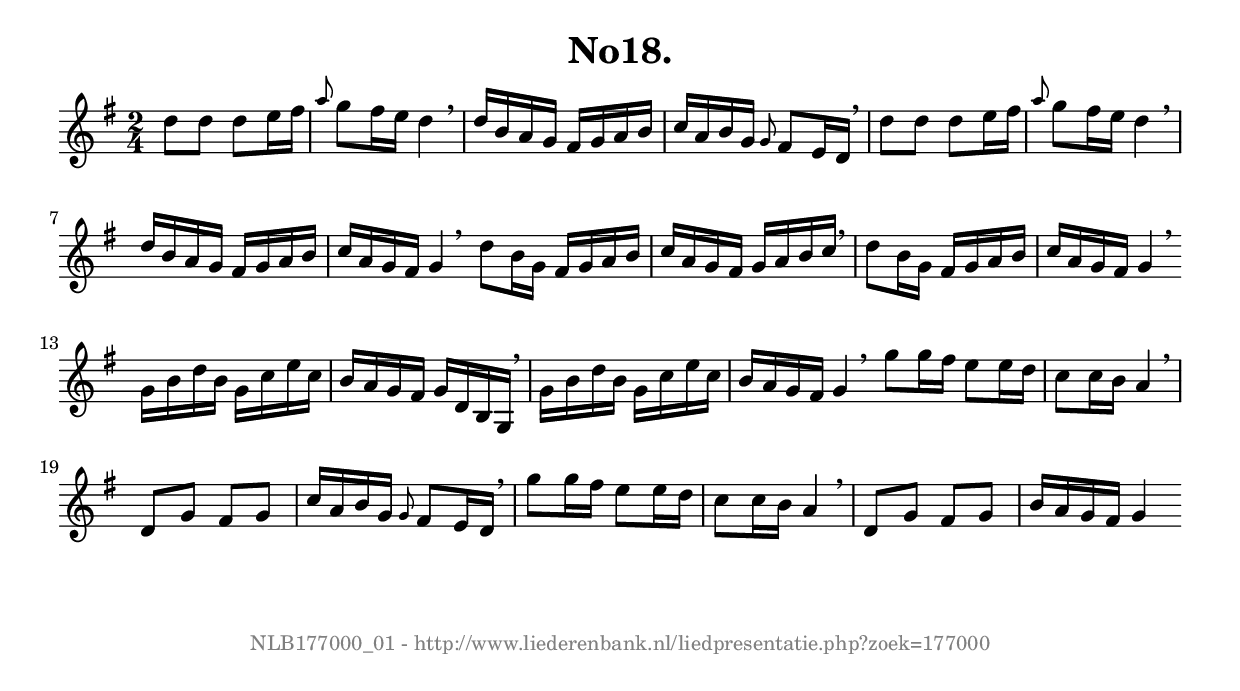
%
% produced by wce2krn 1.64 (7 June 2014)
%
\version"2.16"
#(append! paper-alist '(("long" . (cons (* 210 mm) (* 2000 mm)))))
#(set-default-paper-size "long")
sb = {\breathe}
mBreak = {\breathe }
bBreak = {\breathe }
x = {\once\override NoteHead #'style = #'cross }
gl=\glissando
itime={\override Staff.TimeSignature #'stencil = ##f }
ficta = {\once\set suggestAccidentals = ##t}
fine = {\once\override Score.RehearsalMark #'self-alignment-X = #1 \mark \markup {\italic{Fine}}}
dc = {\once\override Score.RehearsalMark #'self-alignment-X = #1 \mark \markup {\italic{D.C.}}}
dcf = {\once\override Score.RehearsalMark #'self-alignment-X = #1 \mark \markup {\italic{D.C. al Fine}}}
dcc = {\once\override Score.RehearsalMark #'self-alignment-X = #1 \mark \markup {\italic{D.C. al Coda}}}
ds = {\once\override Score.RehearsalMark #'self-alignment-X = #1 \mark \markup {\italic{D.S.}}}
dsf = {\once\override Score.RehearsalMark #'self-alignment-X = #1 \mark \markup {\italic{D.S. al Fine}}}
dsc = {\once\override Score.RehearsalMark #'self-alignment-X = #1 \mark \markup {\italic{D.S. al Coda}}}
pv = {\set Score.repeatCommands = #'((volta "1"))}
sv = {\set Score.repeatCommands = #'((volta "2"))}
tv = {\set Score.repeatCommands = #'((volta "3"))}
qv = {\set Score.repeatCommands = #'((volta "4"))}
xv = {\set Score.repeatCommands = #'((volta #f))}
\header{ tagline = ""
title = "No18."
}
\score {{
\key g \major
\relative g'
{
\set melismaBusyProperties = #'()
\time 2/4
\tempo 4=120
\override Score.MetronomeMark #'transparent = ##t
\override Score.RehearsalMark #'break-visibility = #(vector #t #t #f)
d'8 d d e16 fis \grace {a8} g8 fis16 e d4 \sb d16 b a g fis g a b c a b g \grace {g8} fis8 e16 d \mBreak \bar "|"
d'8 d d e16 fis \grace {a8} g8 fis16 e d4 \sb d16 b a g fis g a b c a g fis g4 \bar ":|:" \bBreak
d'8 b16 g fis g a b c a g fis g a b c \sb d8 b16 g fis g a b c a g fis g4 \bar ":|:" \bBreak
g16 b d b g c e c b a g fis g d b g \sb g' b d b g c e c b a g fis g4 \bar ":|:" \bBreak
g'8 g16 fis e8 e16 d c8 c16 b a4 \sb d,8 g fis g c16 a b g \grace {g8} fis8 e16 d \mBreak \bar "|"
g'8 g16 fis e8 e16 d c8 c16 b a4 \sb d,8 g fis g b16 a g fis g4 \bar ":|"
 }}
 \midi { }
 \layout {
            indent = 0.0\cm
}
}
\markup { \vspace #0 } \markup { \with-color #grey \fill-line { \center-column { \smaller "NLB177000_01 - http://www.liederenbank.nl/liedpresentatie.php?zoek=177000" } } }
